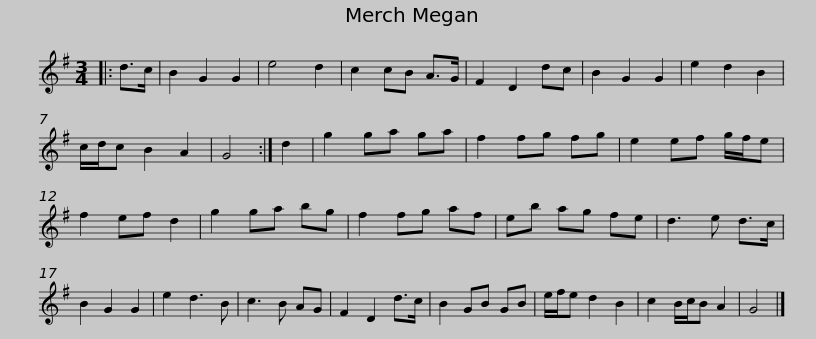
X:1
L:1/8
M:3/4
I:linebreak $
K:G
V:1 treble
V:1
|: d>c | B2 G2 G2 | e4 d2 | c2 cB A>G | F2 D2 dc | %5
 B2 G2 G2 | e2 d2 B2 | c/d/c B2 A2 | G4 :| d2 | %10
 g2 ga ga |$ f2 fg fg | e2 ef g/f/e | f2 ef d2 | g2 ga bg | %15
 f2 fg af | eb ag fe | d3 e d>c | B2 G2 G2 | e2 d3 B |$ %20
 c3 B AG | F2 D2 d>c | B2 GB GB | e/f/e d2 B2 | c2 B/c/B A2 | %25
 G4 |] %26
